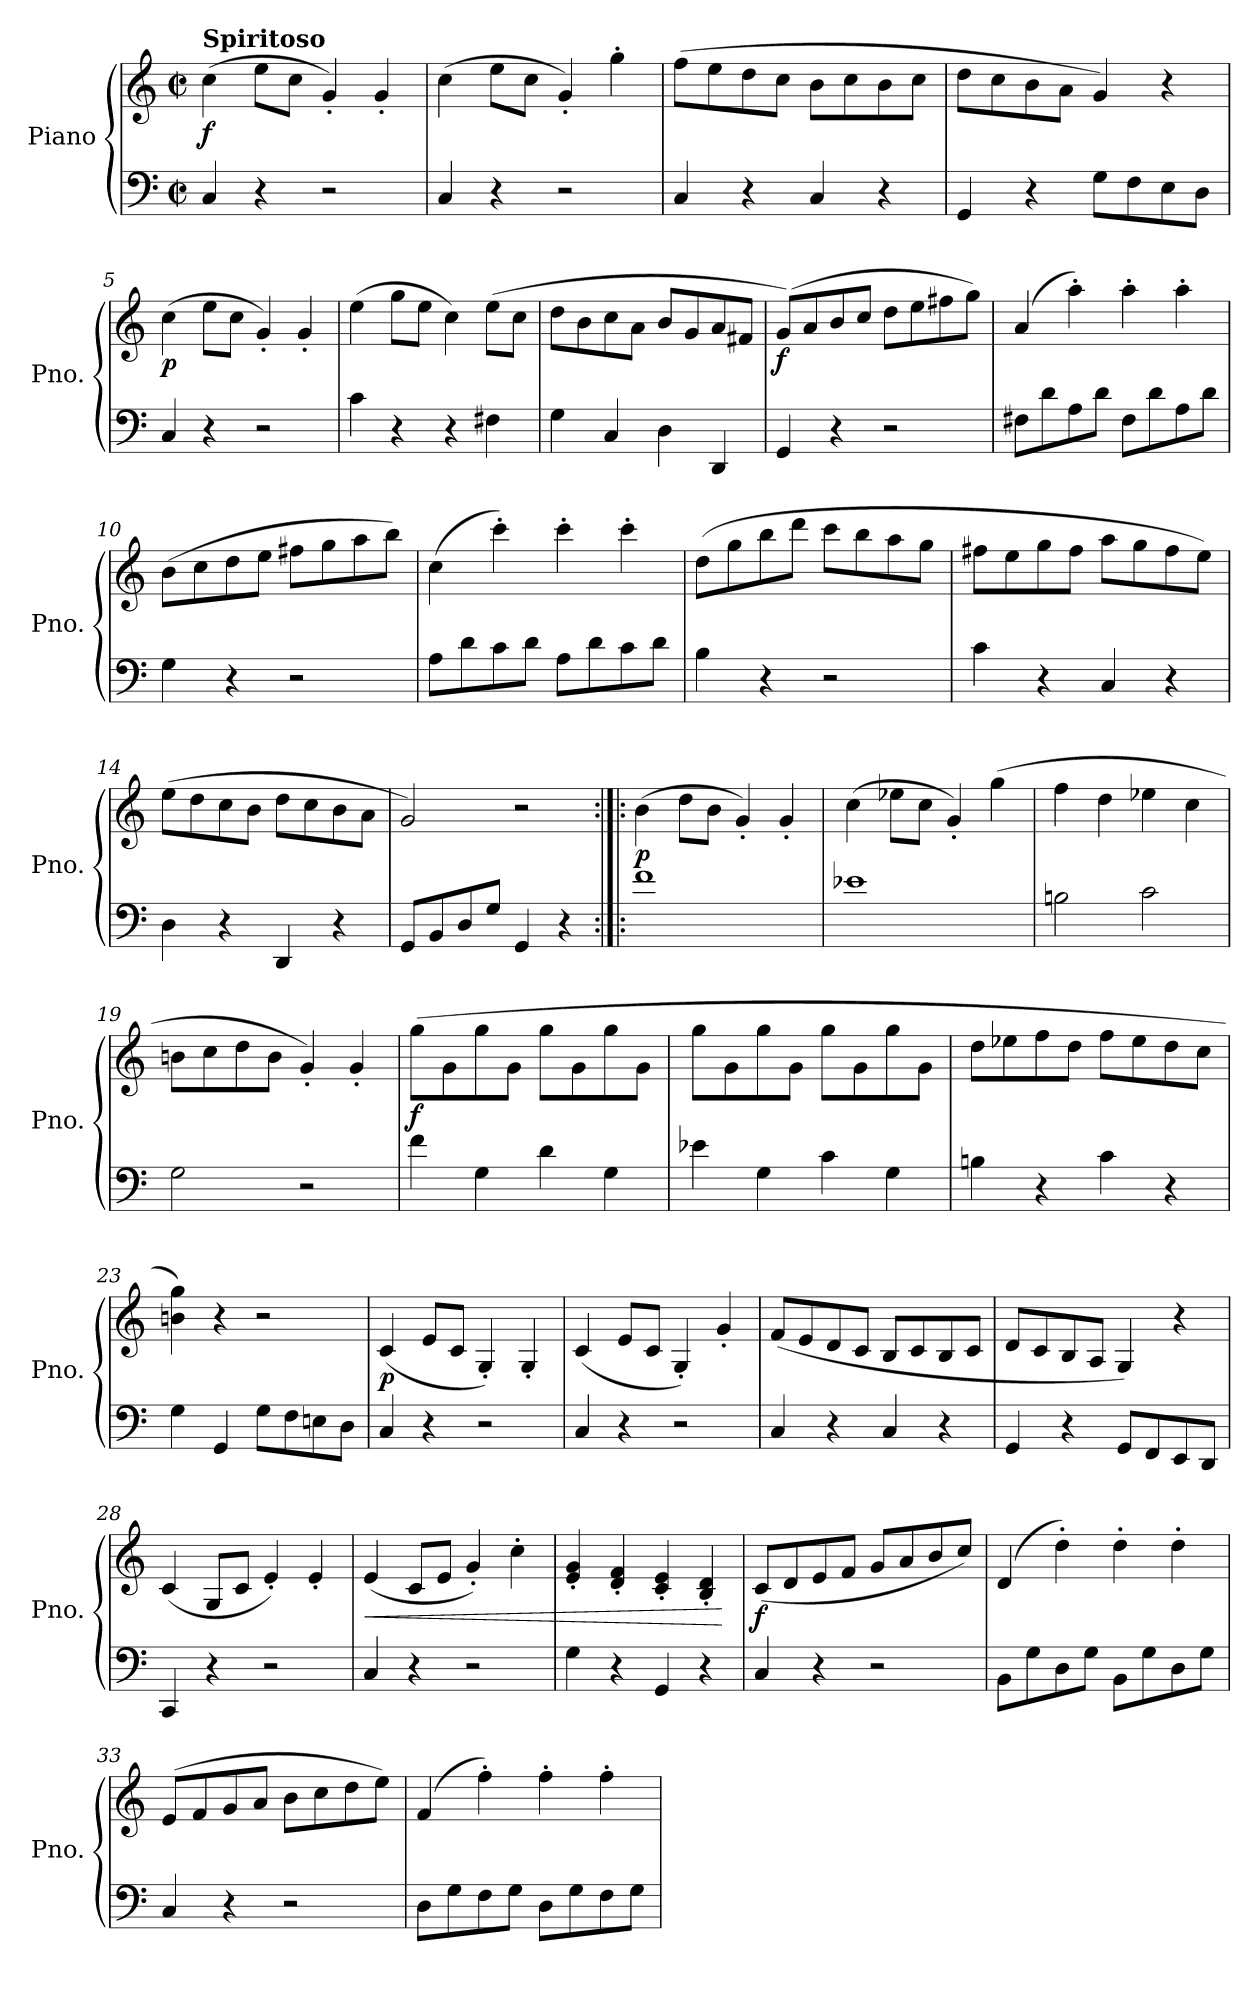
**kern	**kern	**dynam
*part1	*part1	*part1
*staff2	*staff1	*staff1/2
*I"Piano	*	*
*I'Pno.	*	*
*clefF4	*clefG2	*
*k[]	*k[]	*
*M2/2	*M2/2	*
*met(c|)	*met(c|)	*
*MM180	*MM180	*
=1	=1	=1
!	!LO:TX:a:B:t=Spiritoso	!
!	!	!LO:DY:b
4C/	(>4cc\	f
4r	8ee\L	.
.	8cc\J	.
2r	4g'/)	.
.	4g'/	.
=2	=2	=2
4C/	(>4cc\	.
4r	8ee\L	.
.	8cc\J	.
2r	4g'/)	.
.	4gg'\	.
=3	=3	=3
4C/	(>8ff\L	.
.	8ee\	.
4r	8dd\	.
.	8cc\J	.
4C/	8b\L	.
.	8cc\	.
4r	8b\	.
.	8cc\J	.
=4	=4	=4
4GG/	8dd\L	.
.	8cc\	.
4r	8b\	.
.	8a\J	.
8G\L	4g/)	.
8F\	.	.
8E\	4r	.
8D\J	.	.
=5	=5	=5
!	!	!LO:DY:b
4C/	(>4cc\	p
4r	8ee\L	.
.	8cc\J	.
2r	4g'/)	.
.	4g'/	.
=6	=6	=6
4c\	(>4ee\	.
4r	8gg\L	.
.	8ee\J	.
4r	4cc\)	.
4F#X\	(>8ee\L	.
.	8cc\J	.
=7	=7	=7
4G\	8dd\L	.
.	8b\	.
4C/	8cc\	.
.	8a\J	.
4D\	8b/L	.
.	8g/	.
4DD/	8a/	.
.	8f#X/J	.
=8	=8	=8
!	!	!LO:DY:b
4GG/	(>8g/L)	f
.	8a/	.
4r	8b/	.
.	8cc/J	.
2r	8dd\L	.
.	8ee\	.
.	8ff#X\	.
.	8gg\J)	.
!!LO:LB:g=z
=9	=9	=9
8F#X\L	(>4a/	.
8d\	.	.
8A\	4aa'\)	.
8d\J	.	.
8F#\L	4aa'\	.
8d\	.	.
8A\	4aa'\	.
8d\J	.	.
=10	=10	=10
4G\	(>8b\L	.
.	8cc\	.
4r	8dd\	.
.	8ee\J	.
2r	8ff#X\L	.
.	8gg\	.
.	8aa\	.
.	8bb\J)	.
=11	=11	=11
8A\L	(>4cc\	.
8d\	.	.
8c\	4ccc'\)	.
8d\J	.	.
8A\L	4ccc'\	.
8d\	.	.
8c\	4ccc'\	.
8d\J	.	.
=12	=12	=12
4B\	(>8dd\L	.
.	8gg\	.
4r	8bb\	.
.	8ddd\J	.
2r	8ccc\L	.
.	8bb\	.
.	8aa\	.
.	8gg\J	.
=13	=13	=13
4c\	8ff#X\L	.
.	8ee\	.
4r	8gg\	.
.	8ff#\J	.
4C/	8aa\L	.
.	8gg\	.
4r	8ff#\	.
.	8ee\J)	.
=14	=14	=14
4D\	(>8ee\L	.
.	8dd\	.
4r	8cc\	.
.	8b\J	.
4DD/	8dd\L	.
.	8cc\	.
4r	8b\	.
.	8a\J	.
=15	=15	=15
8GG/L	2g/)	.
8BB/	.	.
8D/	.	.
8G/J	.	.
4GG/	2r	.
4r	.	.
!!LO:LB:g=z
=16:|!|:	=16:|!|:	=16:|!|:
!	!	!LO:DY:b
1f	(>4b\	p
.	8dd\L	.
.	8b\J	.
.	4g'/)	.
.	4g'/	.
=17	=17	=17
1e-X	(>4cc\	.
.	8ee-X\L	.
.	8cc\J	.
.	4g'/)	.
.	(>4gg\	.
=18	=18	=18
2Bn\	4ff\	.
.	4dd\	.
2c\	4ee-X\	.
.	4cc\	.
=19	=19	=19
2G\	8bn\L	.
.	8cc\	.
.	8dd\	.
.	8b\J	.
2r	4g'/)	.
.	4g'/	.
=20	=20	=20
!	!	!LO:DY:b
4f\	(>8gg\L	f
.	8g\	.
4G\	8gg\	.
.	8g\J	.
4d\	8gg\L	.
.	8g\	.
4G\	8gg\	.
.	8g\J	.
=21	=21	=21
4e-X\	8gg\L	.
.	8g\	.
4G\	8gg\	.
.	8g\J	.
4c\	8gg\L	.
.	8g\	.
4G\	8gg\	.
.	8g\J	.
!!LO:LB:g=z
=22	=22	=22
4Bn\	8dd\L	.
.	8ee-X\	.
4r	8ff\	.
.	8dd\J	.
4c\	8ff\L	.
.	8ee-\	.
4r	8dd\	.
.	8cc\J	.
=23	=23	=23
4G\	4bn\ 4gg\)	.
4GG/	4r	.
8G\L	2r	.
8F\	.	.
8En\	.	.
8D\J	.	.
=24	=24	=24
!	!	!LO:DY:b
4C/	(<4c/	p
4r	8e/L	.
.	8c/J	.
2r	4G'/)	.
.	4G'/	.
=25	=25	=25
4C/	(<4c/	.
4r	8e/L	.
.	8c/J	.
2r	4G'/)	.
.	4g'/	.
=26	=26	=26
4C/	(>8f/L	.
.	8e/	.
4r	8d/	.
.	8c/J	.
4C/	8B/L	.
.	8c/	.
4r	8B/	.
.	8c/J	.
=27	=27	=27
4GG/	8d/L	.
.	8c/	.
4r	8B/	.
.	8A/J	.
8GG/L	4G/)	.
8FF/	.	.
8EE/	4r	.
8DD/J	.	.
!!LO:LB:g=z
=28	=28	=28
4CC/	(<4c/	.
4r	8G/L	.
.	8c/J	.
2r	4e'/)	.
.	4e'/	.
=29	=29	=29
!	!	!LO:HP:b
4C/	(<4e/	<
4r	8c/L	.
.	8e/J	.
2r	4g'/)	.
.	4cc'\	.
=30	=30	=30
4G\	4e/' 4g/'	.
4r	4d/' 4f/'	.
4GG/	4c/' 4e/'	.
4r	4B/' 4d/'	.
.	.	[
=31	=31	=31
!	!	!LO:DY:b
4C/	(<8c/L	f
.	8d/	.
4r	8e/	.
.	8f/J	.
2r	8g/L	.
.	8a/	.
.	8b/	.
.	8cc/J)	.
=32	=32	=32
8BB\L	(>4d/	.
8G\	.	.
8D\	4dd'\)	.
8G\J	.	.
8BB\L	4dd'\	.
8G\	.	.
8D\	4dd'\	.
8G\J	.	.
=33	=33	=33
4C/	(>8e/L	.
.	8f/	.
4r	8g/	.
.	8a/J	.
2r	8b\L	.
.	8cc\	.
.	8dd\	.
.	8ee\J)	.
!!LO:LB:g=z
=34	=34	=34
8D\L	(>4f/	.
8G\	.	.
8F\	4ff'\)	.
8G\J	.	.
8D\L	4ff'\	.
8G\	.	.
8F\	4ff'\	.
8G\J	.	.
=	=	=
*-	*-	*-
